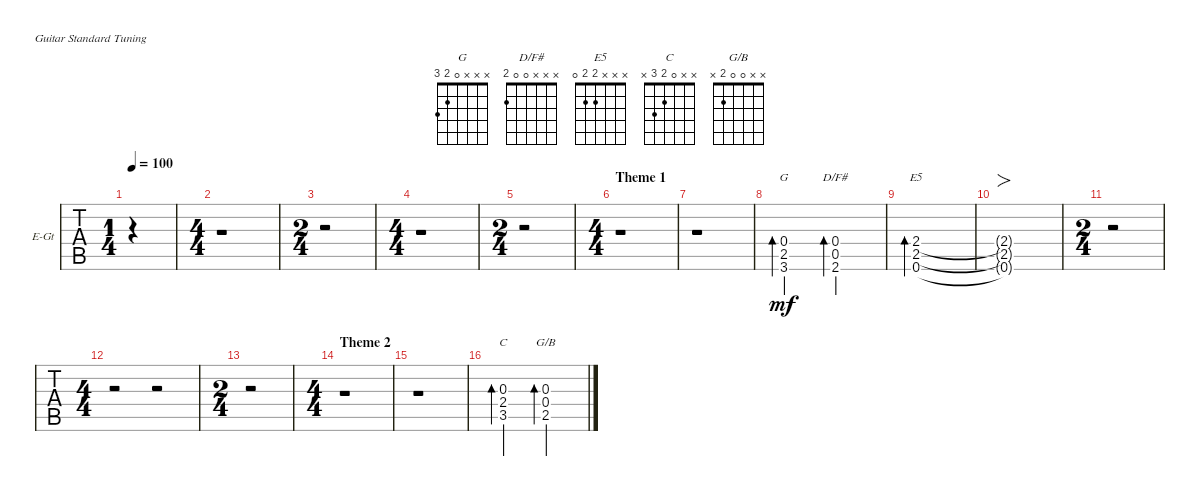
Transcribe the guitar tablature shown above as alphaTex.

\defaultSystemsLayout 4
\bracketExtendMode groupsimilarinstruments
\firstSystemTrackNameOrientation horizontal
\otherSystemsTrackNameOrientation horizontal
\track ("Guitar Disto" "E-Gt") {instrument electricguitarclean}
\staff {tabs}
\tuning (E4 B3 G3 D3 A2 E2)
\chord ("G" x x x 0 2 3)
\chord ("D/F#" x x x 0 0 2)
\chord ("E5" x x x 2 2 0)
\chord ("C" x x 0 2 3 x)
\chord ("G/B" x x 0 0 2 x)
\ts (1 4)
\tempo 100
\clef g2
\ks c
r.4{dy mf instrument electricguitarclean} |
\ts (4 4)
\scale
0.333333 r.1 |
\ts (2 4)
\scale
0.333333 r.2 |
\ts (4 4)
\scale
0.333333 r.1 |
\ts (2 4)
\scale
0.39527 r.2 |
\ts (4 4)
\section ("" "Theme 1")
\scale
0.39527 r.1 |
\scale
0.209459 r.1 |
\scale
0.333333 (3.6 2.5 0.4).2{bd 119 ch "G"} (2.6 0.5 0.4).2{bd 119 ch "D/F#"} |
\scale
0.333333 (0.6 2.5 2.4).1{bd 119 ch "E5"} |
\scale
0.333333 (0.6{t} 2.5{t} 2.4{t}).1{fo} |
\ts (2 4)
\scale
0.333333 r.2 |
\ts (4 4)
\scale
0.333333 r.2 r.2 |
\ts (2 4)
\scale
0.333333 r.2 |
\ts (4 4)
\section ("" "Theme 2")
r.1 |
r.1 |
(3.5 2.4 0.3).2{bd 113 ch "C"} (0.4 0.3 2.5).2{bd 113 ch "G/B"}
